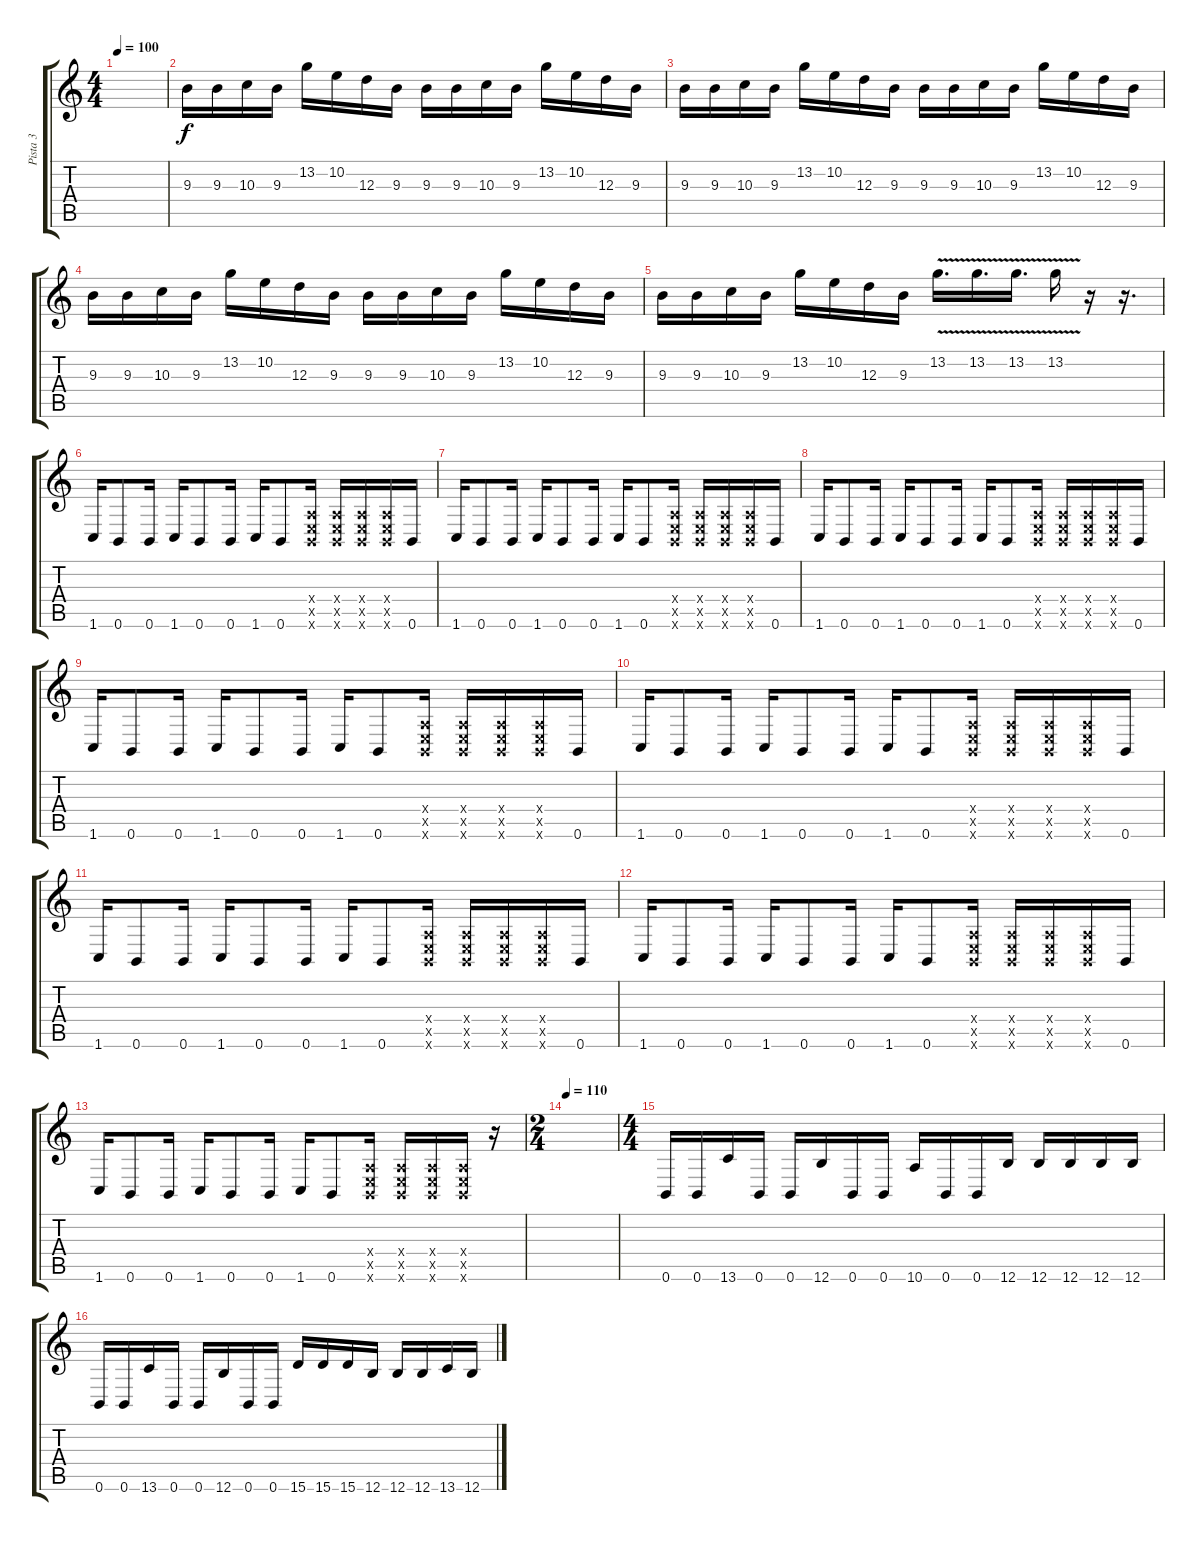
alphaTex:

\track ("Pista 3" "Pista 3") {instrument distortionguitar}
\staff {score tabs}
\tuning (B3 Gb3 D3 A2 E2 B1) {hide}
\ts (4 4)
\tempo 100
\clef g2
\ks c
|
9.3.16 9.3.16 10.3.16 9.3.16 13.2.16 10.2.16 12.3.16 9.3.16 9.3.16 9.3.16 10.3.16 9.3.16 13.2.16 10.2.16 12.3.16 9.3.16 |
9.3.16 9.3.16 10.3.16 9.3.16 13.2.16 10.2.16 12.3.16 9.3.16 9.3.16 9.3.16 10.3.16 9.3.16 13.2.16 10.2.16 12.3.16 9.3.16 |
9.3.16 9.3.16 10.3.16 9.3.16 13.2.16 10.2.16 12.3.16 9.3.16 9.3.16 9.3.16 10.3.16 9.3.16 13.2.16 10.2.16 12.3.16 9.3.16 |
9.3.16 9.3.16 10.3.16 9.3.16 13.2.16 10.2.16 12.3.16 9.3.16 13.2{v}.16{d} 13.2{v}.16{d} 13.2{v}.16{d} 13.2{v}.16 r.16 r.16{d} |
1.6.16 0.6.8 0.6.16 1.6.16 0.6.8 0.6.16 1.6.16 0.6.8 (0.4{x} 0.5{x} 0.6{x}).16 (0.4{x} 0.5{x} 0.6{x}).16 (0.4{x} 0.5{x} 0.6{x}).16 (0.4{x} 0.5{x} 0.6{x}).16 0.6.16 |
1.6.16 0.6.8 0.6.16 1.6.16 0.6.8 0.6.16 1.6.16 0.6.8 (0.4{x} 0.5{x} 0.6{x}).16 (0.4{x} 0.5{x} 0.6{x}).16 (0.4{x} 0.5{x} 0.6{x}).16 (0.4{x} 0.5{x} 0.6{x}).16 0.6.16 |
1.6.16 0.6.8 0.6.16 1.6.16 0.6.8 0.6.16 1.6.16 0.6.8 (0.4{x} 0.5{x} 0.6{x}).16 (0.4{x} 0.5{x} 0.6{x}).16 (0.4{x} 0.5{x} 0.6{x}).16 (0.4{x} 0.5{x} 0.6{x}).16 0.6.16 |
1.6.16 0.6.8 0.6.16 1.6.16 0.6.8 0.6.16 1.6.16 0.6.8 (0.4{x} 0.5{x} 0.6{x}).16 (0.4{x} 0.5{x} 0.6{x}).16 (0.4{x} 0.5{x} 0.6{x}).16 (0.4{x} 0.5{x} 0.6{x}).16 0.6.16 |
1.6.16 0.6.8 0.6.16 1.6.16 0.6.8 0.6.16 1.6.16 0.6.8 (0.4{x} 0.5{x} 0.6{x}).16 (0.4{x} 0.5{x} 0.6{x}).16 (0.4{x} 0.5{x} 0.6{x}).16 (0.4{x} 0.5{x} 0.6{x}).16 0.6.16 |
1.6.16 0.6.8 0.6.16 1.6.16 0.6.8 0.6.16 1.6.16 0.6.8 (0.4{x} 0.5{x} 0.6{x}).16 (0.4{x} 0.5{x} 0.6{x}).16 (0.4{x} 0.5{x} 0.6{x}).16 (0.4{x} 0.5{x} 0.6{x}).16 0.6.16 |
1.6.16 0.6.8 0.6.16 1.6.16 0.6.8 0.6.16 1.6.16 0.6.8 (0.4{x} 0.5{x} 0.6{x}).16 (0.4{x} 0.5{x} 0.6{x}).16 (0.4{x} 0.5{x} 0.6{x}).16 (0.4{x} 0.5{x} 0.6{x}).16 0.6.16 |
1.6.16 0.6.8 0.6.16 1.6.16 0.6.8 0.6.16 1.6.16 0.6.8 (0.4{x} 0.5{x} 0.6{x}).16 (0.4{x} 0.5{x} 0.6{x}).16 (0.4{x} 0.5{x} 0.6{x}).16 (0.4{x} 0.5{x} 0.6{x}).16 r.16 |
\ts (2 4)
\tempo 110
|
\ts (4 4)
0.6.16 0.6.16 13.6.16 0.6.16 0.6.16 12.6.16 0.6.16 0.6.16 10.6.16 0.6.16 0.6.16 12.6.16 12.6.16 12.6.16 12.6.16 12.6.16 |
0.6.16 0.6.16 13.6.16 0.6.16 0.6.16 12.6.16 0.6.16 0.6.16 15.6.16 15.6.16 15.6.16 12.6.16 12.6.16 12.6.16 13.6.16 12.6.16
